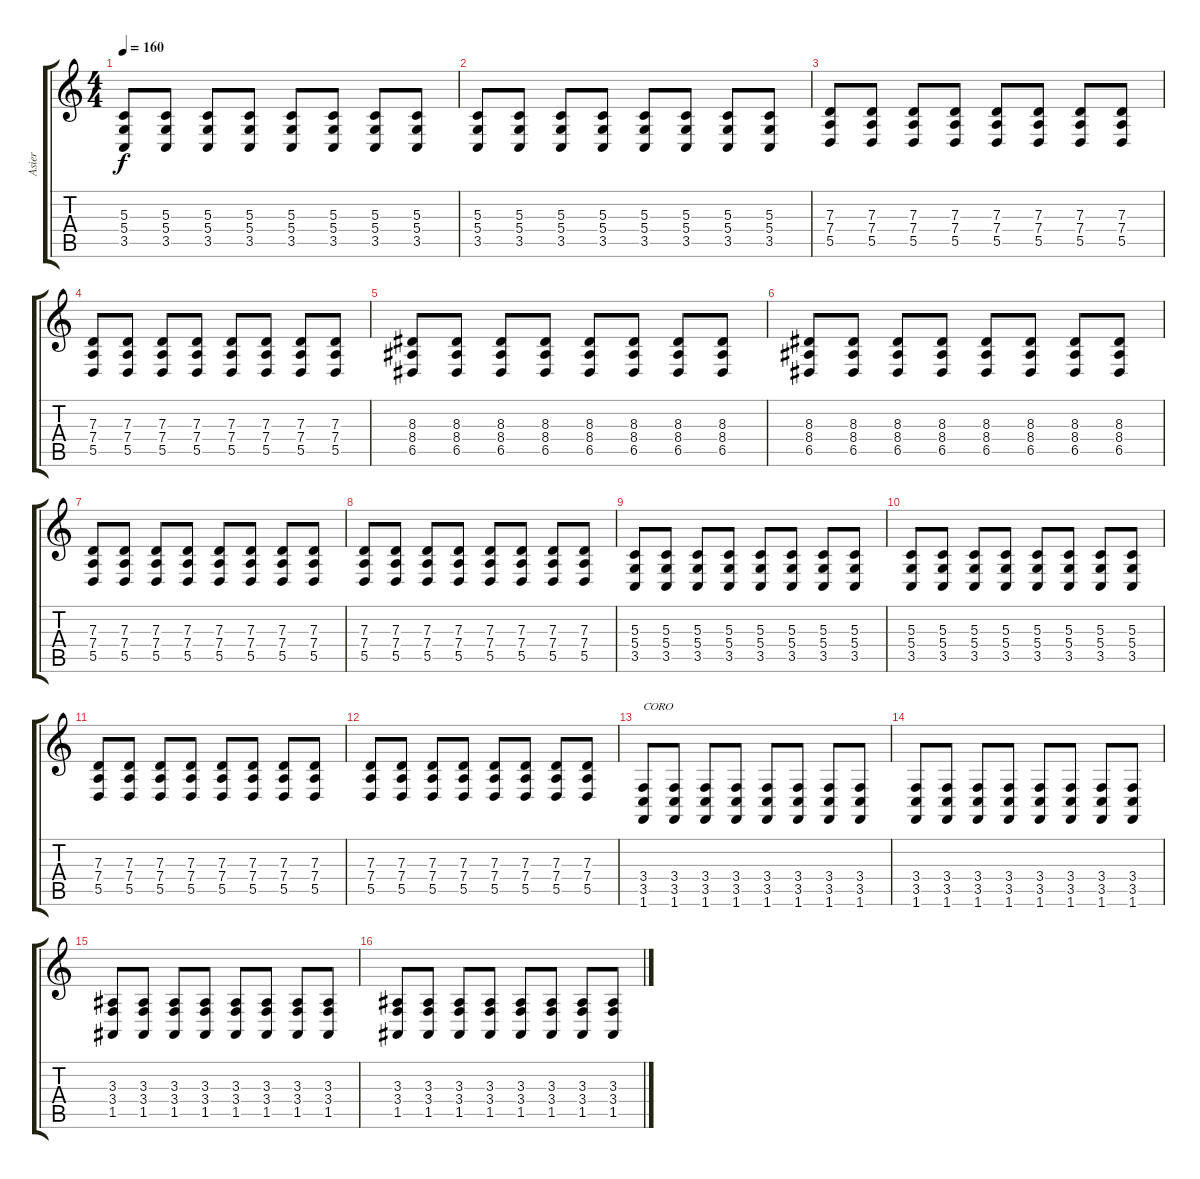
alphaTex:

\track ("Asier" "Asier") {instrument oboe}
\staff {score tabs}
\tuning (E4 B3 G3 D3 A2 E2) {hide}
\ts (4 4)
\tempo 160
\clef g2
\ks c
(5.3 5.4 3.5).8{dy f} (5.3 5.4 3.5).8 (5.3 5.4 3.5).8 (5.3 5.4 3.5).8 (5.3 5.4 3.5).8 (5.3 5.4 3.5).8 (5.3 5.4 3.5).8 (5.3 5.4 3.5).8 |
(5.3 5.4 3.5).8 (5.3 5.4 3.5).8 (5.3 5.4 3.5).8 (5.3 5.4 3.5).8 (5.3 5.4 3.5).8 (5.3 5.4 3.5).8 (5.3 5.4 3.5).8 (5.3 5.4 3.5).8 |
(7.3 7.4 5.5).8 (7.3 7.4 5.5).8 (7.3 7.4 5.5).8 (7.3 7.4 5.5).8 (7.3 7.4 5.5).8 (7.3 7.4 5.5).8 (7.3 7.4 5.5).8 (7.3 7.4 5.5).8 |
(7.3 7.4 5.5).8 (7.3 7.4 5.5).8 (7.3 7.4 5.5).8 (7.3 7.4 5.5).8 (7.3 7.4 5.5).8 (7.3 7.4 5.5).8 (7.3 7.4 5.5).8 (7.3 7.4 5.5).8 |
(8.3 8.4 6.5).8 (8.3 8.4 6.5).8 (8.3 8.4 6.5).8 (8.3 8.4 6.5).8 (8.3 8.4 6.5).8 (8.3 8.4 6.5).8 (8.3 8.4 6.5).8 (8.3 8.4 6.5).8 |
(8.3 8.4 6.5).8 (8.3 8.4 6.5).8 (8.3 8.4 6.5).8 (8.3 8.4 6.5).8 (8.3 8.4 6.5).8 (8.3 8.4 6.5).8 (8.3 8.4 6.5).8 (8.3 8.4 6.5).8 |
(7.3 7.4 5.5).8 (7.3 7.4 5.5).8 (7.3 7.4 5.5).8 (7.3 7.4 5.5).8 (7.3 7.4 5.5).8 (7.3 7.4 5.5).8 (7.3 7.4 5.5).8 (7.3 7.4 5.5).8 |
(7.3 7.4 5.5).8 (7.3 7.4 5.5).8 (7.3 7.4 5.5).8 (7.3 7.4 5.5).8 (7.3 7.4 5.5).8 (7.3 7.4 5.5).8 (7.3 7.4 5.5).8 (7.3 7.4 5.5).8 |
(5.3 5.4 3.5).8 (5.3 5.4 3.5).8 (5.3 5.4 3.5).8 (5.3 5.4 3.5).8 (5.3 5.4 3.5).8 (5.3 5.4 3.5).8 (5.3 5.4 3.5).8 (5.3 5.4 3.5).8 |
(5.3 5.4 3.5).8 (5.3 5.4 3.5).8 (5.3 5.4 3.5).8 (5.3 5.4 3.5).8 (5.3 5.4 3.5).8 (5.3 5.4 3.5).8 (5.3 5.4 3.5).8 (5.3 5.4 3.5).8 |
(7.3 7.4 5.5).8 (7.3 7.4 5.5).8 (7.3 7.4 5.5).8 (7.3 7.4 5.5).8 (7.3 7.4 5.5).8 (7.3 7.4 5.5).8 (7.3 7.4 5.5).8 (7.3 7.4 5.5).8 |
(7.3 7.4 5.5).8 (7.3 7.4 5.5).8 (7.3 7.4 5.5).8 (7.3 7.4 5.5).8 (7.3 7.4 5.5).8 (7.3 7.4 5.5).8 (7.3 7.4 5.5).8 (7.3 7.4 5.5).8 |
(3.4 3.5 1.6).8{txt "CORO"} (3.4 3.5 1.6).8 (3.4 3.5 1.6).8 (3.4 3.5 1.6).8 (3.4 3.5 1.6).8 (3.4 3.5 1.6).8 (3.4 3.5 1.6).8 (3.4 3.5 1.6).8 |
(3.4 3.5 1.6).8 (3.4 3.5 1.6).8 (3.4 3.5 1.6).8 (3.4 3.5 1.6).8 (3.4 3.5 1.6).8 (3.4 3.5 1.6).8 (3.4 3.5 1.6).8 (3.4 3.5 1.6).8 |
(3.3 3.4 1.5).8 (3.3 3.4 1.5).8 (3.3 3.4 1.5).8 (3.3 3.4 1.5).8 (3.3 3.4 1.5).8 (3.3 3.4 1.5).8 (3.3 3.4 1.5).8 (3.3 3.4 1.5).8 |
(3.3 3.4 1.5).8 (3.3 3.4 1.5).8 (3.3 3.4 1.5).8 (3.3 3.4 1.5).8 (3.3 3.4 1.5).8 (3.3 3.4 1.5).8 (3.3 3.4 1.5).8 (3.3 3.4 1.5).8
